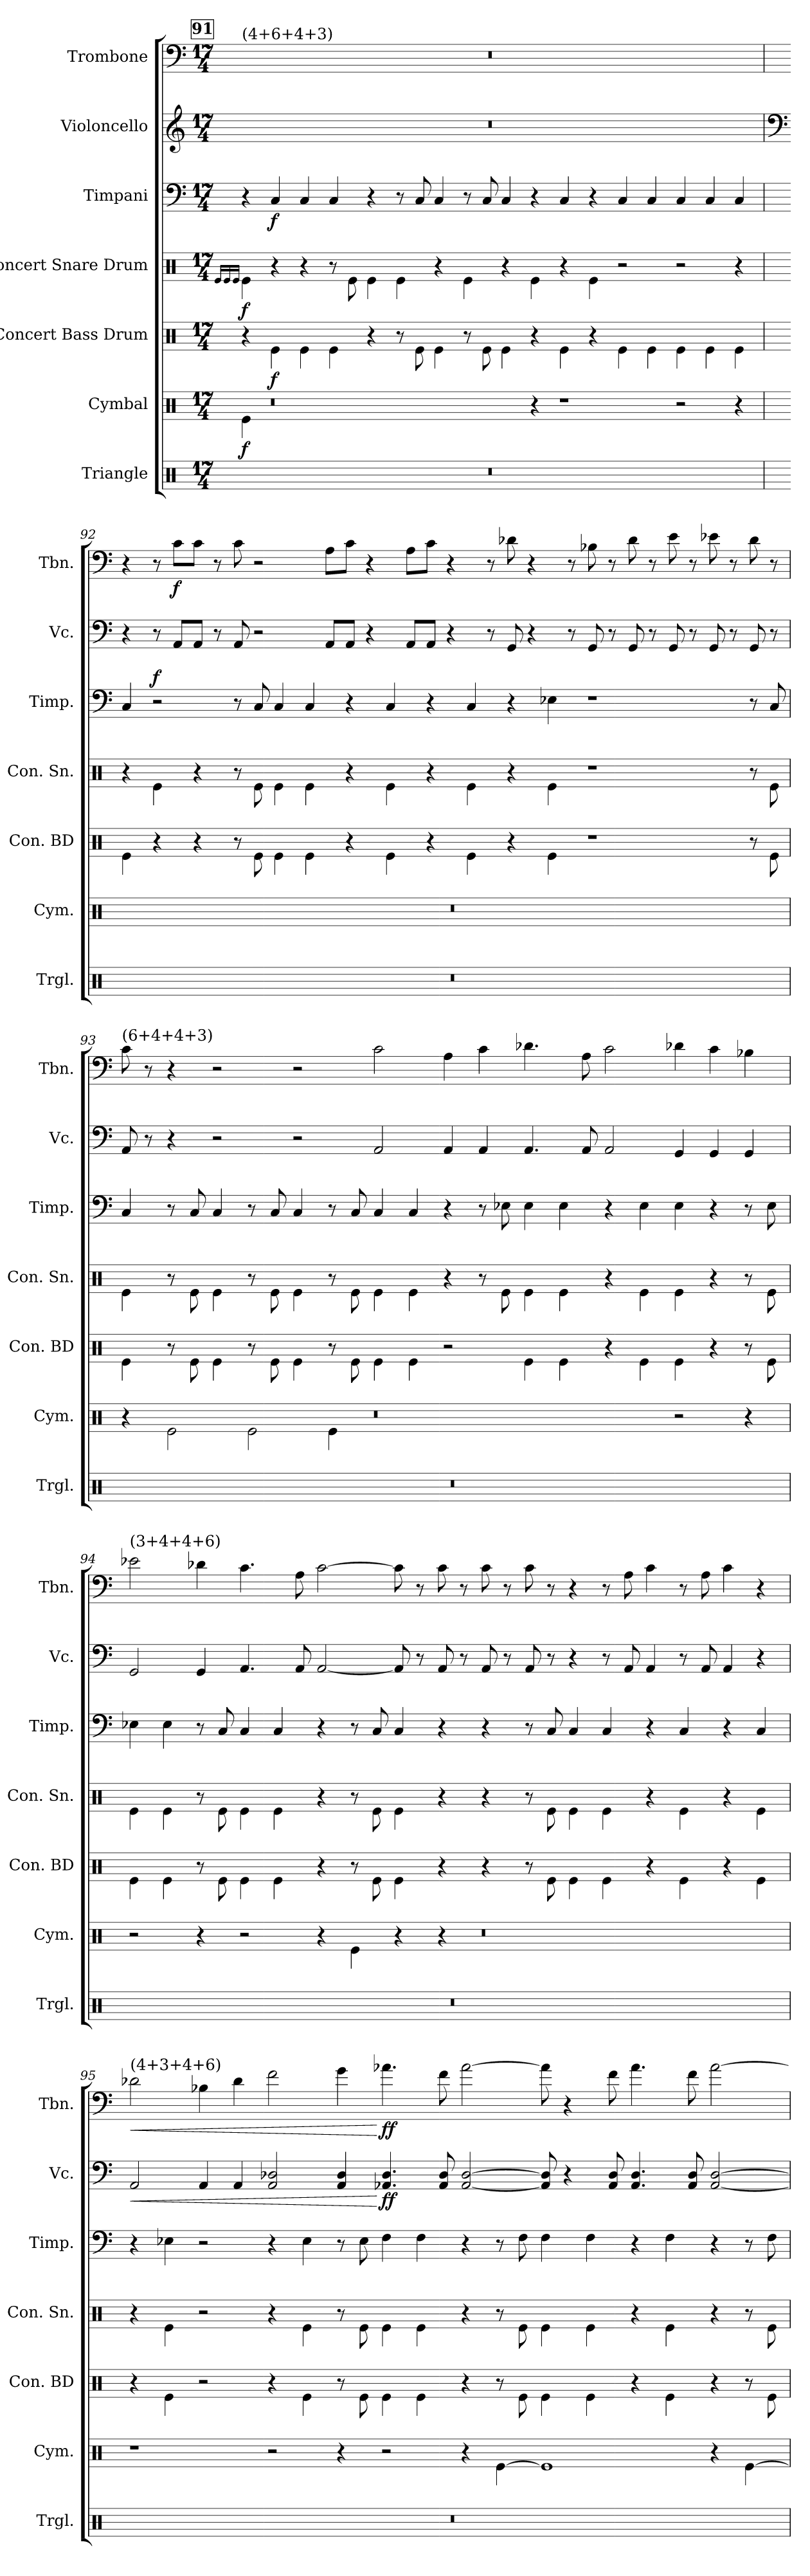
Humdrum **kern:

**kern	**dynam	**kern	**dynam	**kern	**dynam	**kern	**kern	**dynam	**kern	**dynam	**kern	**dynam
*part7	*part7	*part6	*part6	*part5	*part5	*part4	*part3	*part3	*part2	*part2	*part1	*part1
*staff7	*staff7	*staff6	*staff6	*staff5	*staff5	*staff4	*staff3	*staff3	*staff2	*staff2	*staff1	*staff1
*I"Triangle	*	*I"Cymbal	*	*I"Concert Bass Drum	*	*I"Concert Snare Drum	*I"Timpani	*	*I"Violoncello	*	*I"Trombone	*
*I'Trgl.	*	*I'Cym.	*	*I'Con. BD	*	*I'Con. Sn.	*I'Timp.	*	*I'Vc.	*	*I'Tbn.	*
!!LO:LB:g=z
*clefX	*	*clefX	*	*clefX	*	*clefX	*clefF4	*	*clefG2	*	*clefF4	*
*k[]	*	*k[]	*	*k[]	*	*k[]	*k[]	*	*k[]	*	*k[]	*
*M17/4	*	*M17/4	*	*M17/4	*	*M17/4	*M17/4	*	*M17/4	*	*M17/4	*
!!LO:REH:place=s1:a:B:fs=14:t=91
=91	=91	=91	=91	=91	=91	=91	=91	=91	=91	=91	=91	=91
.	.	.	.	.	.	16qRe/LL	.	.	.	.	.	.
.	.	.	.	.	.	16qRe/	.	.	.	.	.	.
.	.	.	.	.	.	16qRe/JJ	.	.	.	.	.	.
!	!	!	!	!	!	!	!	!	!	!	!LO:TX:a:t=(4+6+4+3)	!
!	!LO:DY:a	!	!	!	!LO:DY:a	!	!	!	!	!	!	!
4%17r	f	4Re\	.	4r	f	4Re\	4r	.	4%17r	.	4%17r	.
!	!	!	!LO:DY:a	!	!	!	!	!LO:DY:b	!	!	!	!
.	.	0r	f	4Re\	.	4r	4C/	f	.	.	.	.
.	.	.	.	4Re\	.	4r	4C/	.	.	.	.	.
.	.	.	.	4Re\	.	8r	4C/	.	.	.	.	.
.	.	.	.	.	.	8Re\	.	.	.	.	.	.
.	.	.	.	4r	.	4Re\	4r	.	.	.	.	.
.	.	.	.	8r	.	4Re\	8r	.	.	.	.	.
.	.	.	.	8Re\	.	.	8C/	.	.	.	.	.
.	.	.	.	4Re\	.	4r	4C/	.	.	.	.	.
.	.	.	.	8r	.	4Re\	8r	.	.	.	.	.
.	.	.	.	8Re\	.	.	8C/	.	.	.	.	.
.	.	.	.	4Re\	.	4r	4C/	.	.	.	.	.
.	.	4r	.	4r	.	4Re\	4r	.	.	.	.	.
.	.	1r	.	4Re\	.	4r	4C/	.	.	.	.	.
.	.	.	.	4r	.	4Re\	4r	.	.	.	.	.
.	.	.	.	4Re\	.	2r	4C/	.	.	.	.	.
.	.	.	.	4Re\	.	.	4C/	.	.	.	.	.
.	.	2r	.	4Re\	.	2r	4C/	.	.	.	.	.
.	.	.	.	4Re\	.	.	4C/	.	.	.	.	.
.	.	4r	.	4Re\	.	4r	4C/	.	.	.	.	.
!!LO:PB:g=z
=92	=92	=92	=92	=92	=92	=92	=92	=92	=92	=92	=92	=92
*	*	*	*	*	*	*	*	*	*clefF4	*	*	*
4%17r	.	4%17r	.	4Re\	.	4r	4C/	.	4r	.	4r	.
!	!	!	!	!	!	!	!	!LO:DY:a	!	!	!	!
.	.	.	.	4r	.	4Re\	2r	f	8r	.	8r	.
!	!	!	!	!	!	!	!	!	!	!	!	!LO:DY:b
.	.	.	.	.	.	.	.	.	8AA/L	.	8c\L	f
.	.	.	.	4r	.	4r	.	.	8AA/J	.	8c\J	.
.	.	.	.	.	.	.	.	.	8r	.	8r	.
.	.	.	.	8r	.	8r	8r	.	8AA/	.	8c\	.
.	.	.	.	8Re\	.	8Re\	8C/	.	2r	.	2r	.
.	.	.	.	4Re\	.	4Re\	4C/	.	.	.	.	.
.	.	.	.	4Re\	.	4Re\	4C/	.	.	.	.	.
.	.	.	.	.	.	.	.	.	8AA/L	.	8A\L	.
.	.	.	.	4r	.	4r	4r	.	8AA/J	.	8c\J	.
.	.	.	.	.	.	.	.	.	4r	.	4r	.
.	.	.	.	4Re\	.	4Re\	4C/	.	.	.	.	.
.	.	.	.	.	.	.	.	.	8AA/L	.	8A\L	.
.	.	.	.	4r	.	4r	4r	.	8AA/J	.	8c\J	.
.	.	.	.	.	.	.	.	.	4r	.	4r	.
.	.	.	.	4Re\	.	4Re\	4C/	.	.	.	.	.
.	.	.	.	.	.	.	.	.	8r	.	8r	.
.	.	.	.	4r	.	4r	4r	.	8GG/	.	8d-X\	.
.	.	.	.	.	.	.	.	.	4r	.	4r	.
.	.	.	.	4Re\	.	4Re\	4E-X\	.	.	.	.	.
.	.	.	.	.	.	.	.	.	8r	.	8r	.
.	.	.	.	1r	.	1r	1r	.	8GG/	.	8B-X\	.
.	.	.	.	.	.	.	.	.	8r	.	8r	.
.	.	.	.	.	.	.	.	.	8GG/	.	8d-\	.
.	.	.	.	.	.	.	.	.	8r	.	8r	.
.	.	.	.	.	.	.	.	.	8GG/	.	8e\	.
.	.	.	.	.	.	.	.	.	8r	.	8r	.
.	.	.	.	.	.	.	.	.	8GG/	.	8e-X\	.
.	.	.	.	.	.	.	.	.	8r	.	8r	.
.	.	.	.	8r	.	8r	8r	.	8GG/	.	8d-\	.
.	.	.	.	8Re\	.	8Re\	8C/	.	8r	.	8r	.
!!LO:LB:g=z
=93	=93	=93	=93	=93	=93	=93	=93	=93	=93	=93	=93	=93
!	!	!	!	!	!	!	!	!	!	!	!LO:TX:a:t=(6+4+4+3)	!
4%17r	.	4r	.	4Re\	.	4Re\	4C/	.	8AA/	.	8c\	.
.	.	.	.	.	.	.	.	.	8r	.	8r	.
.	.	2Re\	.	8r	.	8r	8r	.	4r	.	4r	.
.	.	.	.	8Re\	.	8Re\	8C/	.	.	.	.	.
.	.	.	.	4Re\	.	4Re\	4C/	.	2r	.	2r	.
.	.	2Re\	.	8r	.	8r	8r	.	.	.	.	.
.	.	.	.	8Re\	.	8Re\	8C/	.	.	.	.	.
.	.	.	.	4Re\	.	4Re\	4C/	.	2r	.	2r	.
.	.	4Re\	.	8r	.	8r	8r	.	.	.	.	.
.	.	.	.	8Re\	.	8Re\	8C/	.	.	.	.	.
.	.	0r	.	4Re\	.	4Re\	4C/	.	2AA/	.	2c\	.
.	.	.	.	4Re\	.	4Re\	4C/	.	.	.	.	.
.	.	.	.	2r	.	4r	4r	.	4AA/	.	4A\	.
.	.	.	.	.	.	8r	8r	.	4AA/	.	4c\	.
.	.	.	.	.	.	8Re\	8E-X\	.	.	.	.	.
.	.	.	.	4Re\	.	4Re\	4E-\	.	4.AA/	.	4.d-X\	.
.	.	.	.	4Re\	.	4Re\	4E-\	.	.	.	.	.
.	.	.	.	.	.	.	.	.	8AA/	.	8A\	.
.	.	.	.	4r	.	4r	4r	.	2AA/	.	2c\	.
.	.	.	.	4Re\	.	4Re\	4E-\	.	.	.	.	.
.	.	2r	.	4Re\	.	4Re\	4E-\	.	4GG/	.	4d-X\	.
.	.	.	.	4r	.	4r	4r	.	4GG/	.	4c\	.
.	.	4r	.	8r	.	8r	8r	.	4GG/	.	4B-X\	.
.	.	.	.	8Re\	.	8Re\	8E-\	.	.	.	.	.
=94	=94	=94	=94	=94	=94	=94	=94	=94	=94	=94	=94	=94
!	!	!	!	!	!	!	!	!	!	!	!LO:TX:a:t=(3+4+4+6)	!
4%17r	.	2r	.	4Re\	.	4Re\	4E-X\	.	2GG/	.	2e-X\	.
.	.	.	.	4Re\	.	4Re\	4E-\	.	.	.	.	.
.	.	4r	.	8r	.	8r	8r	.	4GG/	.	4d-X\	.
.	.	.	.	8Re\	.	8Re\	8C/	.	.	.	.	.
.	.	2r	.	4Re\	.	4Re\	4C/	.	4.AA/	.	4.c\	.
.	.	.	.	4Re\	.	4Re\	4C/	.	.	.	.	.
.	.	.	.	.	.	.	.	.	8AA/	.	8A\	.
.	.	4r	.	4r	.	4r	4r	.	[2AA/	.	[2c\	.
.	.	4Re\	.	8r	.	8r	8r	.	.	.	.	.
.	.	.	.	8Re\	.	8Re\	8C/	.	.	.	.	.
.	.	4r	.	4Re\	.	4Re\	4C/	.	8AA/]	.	8c\]	.
.	.	.	.	.	.	.	.	.	8r	.	8r	.
.	.	4r	.	4r	.	4r	4r	.	8AA/	.	8c\	.
.	.	.	.	.	.	.	.	.	8r	.	8r	.
.	.	0r	.	4r	.	4r	4r	.	8AA/	.	8c\	.
.	.	.	.	.	.	.	.	.	8r	.	8r	.
.	.	.	.	8r	.	8r	8r	.	8AA/	.	8c\	.
.	.	.	.	8Re\	.	8Re\	8C/	.	8r	.	8r	.
.	.	.	.	4Re\	.	4Re\	4C/	.	4r	.	4r	.
.	.	.	.	4Re\	.	4Re\	4C/	.	8r	.	8r	.
.	.	.	.	.	.	.	.	.	8AA/	.	8A\	.
.	.	.	.	4r	.	4r	4r	.	4AA/	.	4c\	.
.	.	.	.	4Re\	.	4Re\	4C/	.	8r	.	8r	.
.	.	.	.	.	.	.	.	.	8AA/	.	8A\	.
.	.	.	.	4r	.	4r	4r	.	4AA/	.	4c\	.
.	.	.	.	4Re\	.	4Re\	4C/	.	4r	.	4r	.
!!LO:PB:g=z
=95	=95	=95	=95	=95	=95	=95	=95	=95	=95	=95	=95	=95
!	!	!	!	!	!	!	!	!	!	!	!LO:TX:a:t=(4+3+4+6)	!
!	!	!	!	!	!	!	!	!	!	!LO:HP:b	!	!LO:HP:b
4%17r	.	1r	.	4r	.	4r	4r	.	2AA/	<	2d-X\	<
.	.	.	.	4Re\	.	4Re\	4E-X\	.	.	.	.	.
.	.	.	.	2r	.	2r	2r	.	4AA/	.	4B-X\	.
.	.	.	.	.	.	.	.	.	4AA/	.	4d-\	.
.	.	2r	.	4r	.	4r	4r	.	2AA/ 2D-X/	.	2f\	.
.	.	.	.	4Re\	.	4Re\	4E-\	.	.	.	.	.
.	.	4r	.	8r	.	8r	8r	.	4AA/ 4D-/	.	4g\	.
.	.	.	.	8Re\	.	8Re\	8E-\	.	.	.	.	.
!	!	!	!	!	!	!	!	!	!	!LO:DY:n=1:b	!	!LO:DY:n=1:b
.	.	2r	.	4Re\	.	4Re\	4F\	.	4.AA-X/ 4.D-/	[ ff	4.a-X\	[ ff
.	.	.	.	4Re\	.	4Re\	4F\	.	.	.	.	.
.	.	.	.	.	.	.	.	.	8AA-/ 8D-/	.	8f\	.
.	.	4r	.	4r	.	4r	4r	.	[2AA-/ [2D-/	.	[2a-\	.
.	.	[4Re\	.	8r	.	8r	8r	.	.	.	.	.
.	.	.	.	8Re\	.	8Re\	8F\	.	.	.	.	.
.	.	1Re]	.	4Re\	.	4Re\	4F\	.	8AA-/] 8D-/]	.	8a-\]	.
.	.	.	.	.	.	.	.	.	4r	.	4r	.
.	.	.	.	4Re\	.	4Re\	4F\	.	.	.	.	.
.	.	.	.	.	.	.	.	.	8AA-/ 8D-/	.	8f\	.
.	.	.	.	4r	.	4r	4r	.	4.AA-/ 4.D-/	.	4.a-\	.
.	.	.	.	4Re\	.	4Re\	4F\	.	.	.	.	.
.	.	.	.	.	.	.	.	.	8AA-/ 8D-/	.	8f\	.
.	.	4r	.	4r	.	4r	4r	.	[2AA-/ [2D-/	.	[2a-\	.
.	.	[4Re\	.	8r	.	8r	8r	.	.	.	.	.
.	.	.	.	8Re\	.	8Re\	8F\	.	.	.	.	.
=	=	=	=	=	=	=	=	=	=	=	=	=
*-	*-	*-	*-	*-	*-	*-	*-	*-	*-	*-	*-	*-
